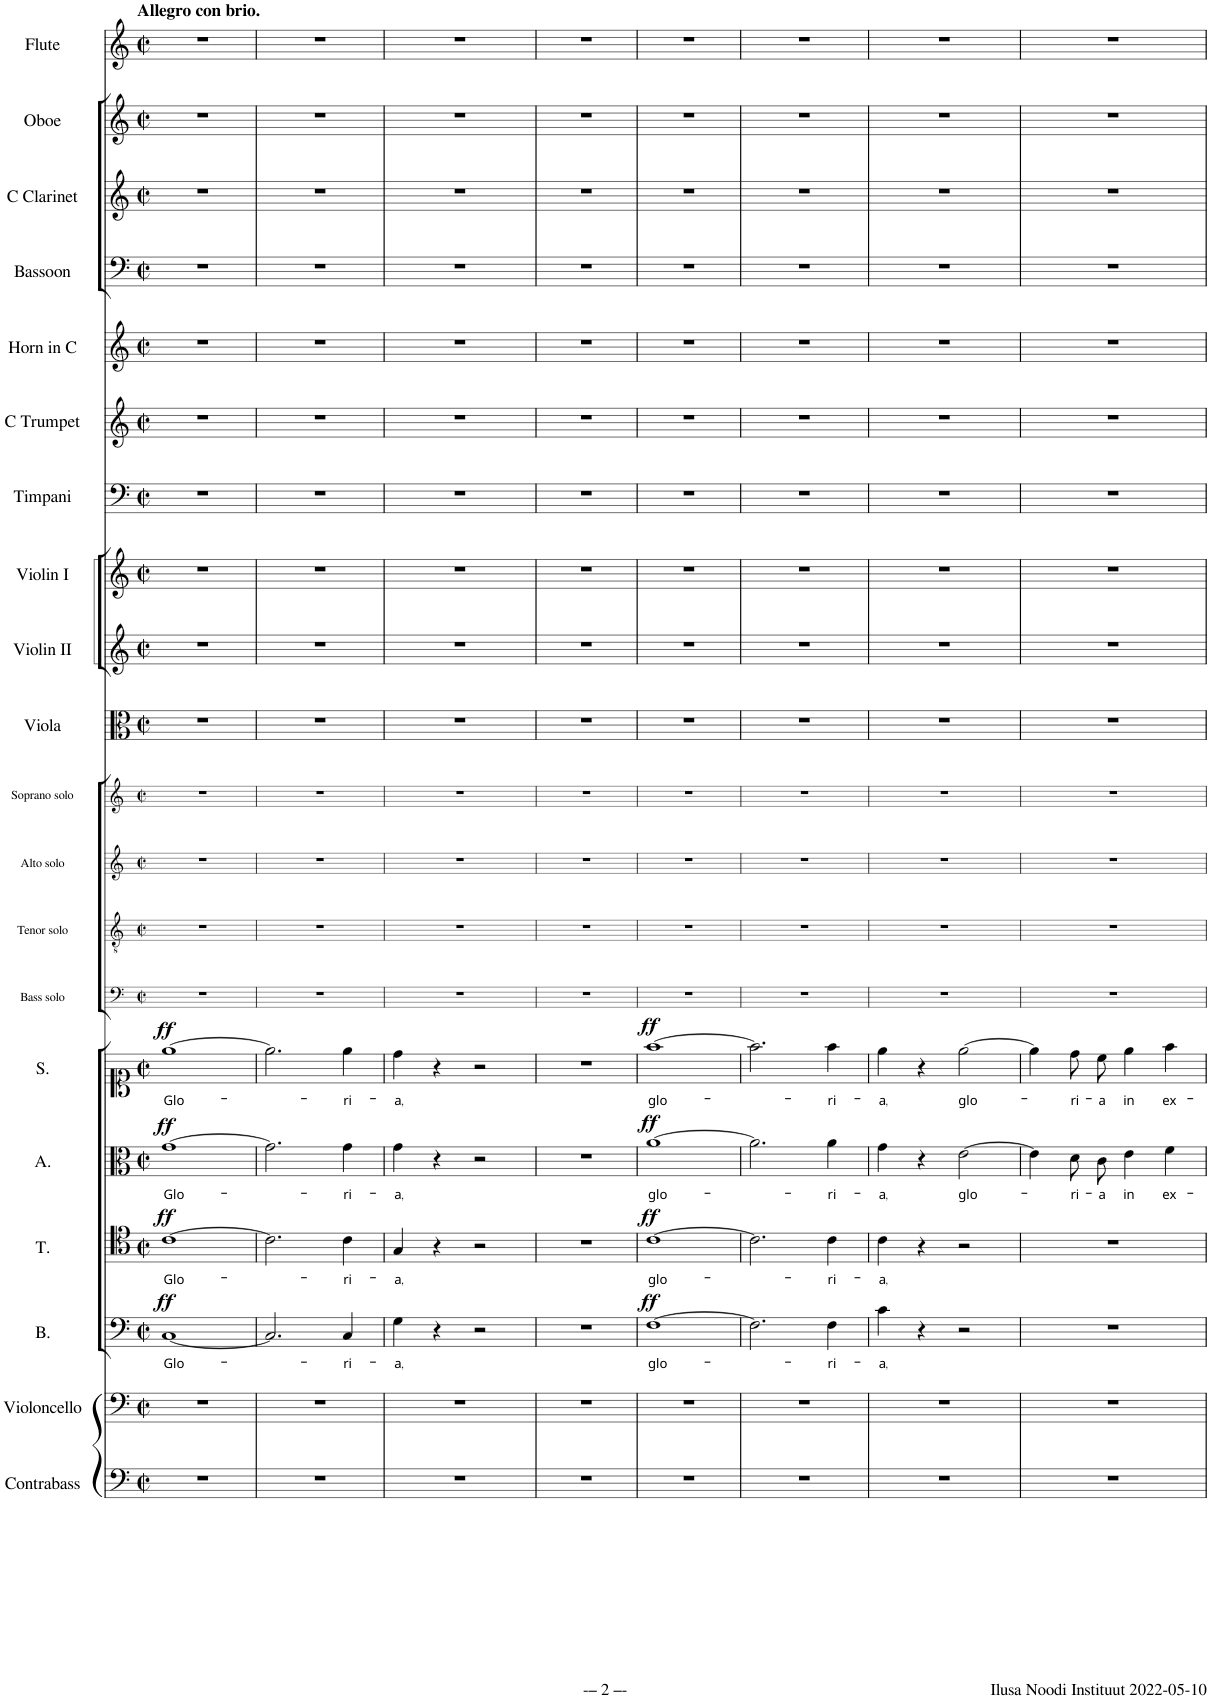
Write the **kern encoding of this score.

**kern	**kern	**kern	**text	**dynam	**kern	**text	**dynam	**kern	**text	**dynam	**kern	**text	**dynam	**kern	**kern	**kern	**kern	**kern	**kern	**kern	**kern	**kern	**kern	**kern	**kern	**kern	**kern
*part20	*part19	*part18	*part18	*part18	*part17	*part17	*part17	*part16	*part16	*part16	*part15	*part15	*part15	*part14	*part13	*part12	*part11	*part10	*part9	*part8	*part7	*part6	*part5	*part4	*part3	*part2	*part1
*staff20	*staff19	*staff18	*staff18	*staff18	*staff17	*staff17	*staff17	*staff16	*staff16	*staff16	*staff15	*staff15	*staff15	*staff14	*staff13	*staff12	*staff11	*staff10	*staff9	*staff8	*staff7	*staff6	*staff5	*staff4	*staff3	*staff2	*staff1
*I"Contrabass	*I"Violoncello	*I"B.	*	*	*I"T.	*	*	*I"A.	*	*	*I"S.	*	*	*I"Bass solo	*I"Tenor solo	*I"Alto solo	*I"Soprano solo	*I"Viola	*I"Violin II	*I"Violin I	*I"Timpani	*I"C Trumpet	*I"Horn in C	*I"Bassoon	*I"C Clarinet	*I"Oboe	*I"Flute
*I'Cb.	*I'Vc.	*I'B.	*	*	*I'T.	*	*	*I'A.	*	*	*I'S.	*	*	*I'B.s	*I'T.s	*I'A.s	*I'S.s	*I'Vla.	*I'Vln.II	*I'Vln.I	*I'Timp.	*I'C Tpt.	*	*I'Bsn.	*I'C Cl.	*I'Ob.	*I'Fl.
*	*	*	*	*	*	*	*	*	*	*	*	*	*	*stria5	*stria5	*stria5	*stria5	*	*	*	*	*	*	*	*	*	*
*clefF4	*clefF4	*clefF4	*	*	*clefC4	*	*	*clefC3	*	*	*clefC1	*	*	*clefF4	*clefGv2	*clefG2	*clefG2	*clefC3	*clefG2	*clefG2	*clefF4	*clefG2	*clefG2	*clefF4	*clefG2	*clefG2	*clefG2
*Trd7c12	*	*	*	*	*	*	*	*	*	*	*	*	*	*	*	*	*	*	*	*	*	*	*Trd7c12	*	*Trd1c2	*	*
*k[]	*k[]	*k[]	*	*	*k[]	*	*	*k[]	*	*	*k[]	*	*	*k[]	*k[]	*k[]	*k[]	*k[]	*k[]	*k[]	*k[]	*k[]	*k[]	*k[]	*k[]	*k[]	*k[]
*M2/2	*M2/2	*M2/2	*	*	*M2/2	*	*	*M2/2	*	*	*M2/2	*	*	*M2/2	*M2/2	*M2/2	*M2/2	*M2/2	*M2/2	*M2/2	*M2/2	*M2/2	*M2/2	*M2/2	*M2/2	*M2/2	*M2/2
*met(c|)	*met(c|)	*met(c|)	*	*	*met(c|)	*	*	*met(c|)	*	*	*met(c|)	*	*	*met(c|)	*met(c|)	*met(c|)	*met(c|)	*met(c|)	*met(c|)	*met(c|)	*met(c|)	*met(c|)	*met(c|)	*met(c|)	*met(c|)	*met(c|)	*met(c|)
=1	=1	=1	=1	=1	=1	=1	=1	=1	=1	=1	=1	=1	=1	=1	=1	=1	=1	=1	=1	=1	=1	=1	=1	=1	=1	=1	=1
!	!	!	!	!	!	!	!	!	!	!	!	!	!	!	!	!	!	!	!	!	!	!	!	!	!	!	!LO:TX:a:B:t=Allegro con brio.
!	!	!	!LO:LY:b	!LO:DY:a	!	!LO:LY:b	!LO:DY:a	!	!LO:LY:b	!LO:DY:a	!	!LO:LY:b	!LO:DY:a	!	!	!	!	!	!	!	!	!	!	!	!	!	!
1r	1r	[1C	Glo-	ff	[1c	Glo-	ff	[1g	Glo-	ff	[1ee	Glo-	ff	1r	1r	1r	1r	1r	1r	1r	1r	1r	1r	1r	1r	1r	1r
=2	=2	=2	=2	=2	=2	=2	=2	=2	=2	=2	=2	=2	=2	=2	=2	=2	=2	=2	=2	=2	=2	=2	=2	=2	=2	=2	=2
1r	1r	2.C/]	.	.	2.c\]	.	.	2.g\]	.	.	2.ee\]	.	.	1r	1r	1r	1r	1r	1r	1r	1r	1r	1r	1r	1r	1r	1r
!	!	!	!LO:LY:b	!	!	!LO:LY:b	!	!	!LO:LY:b	!	!	!LO:LY:b	!	!	!	!	!	!	!	!	!	!	!	!	!	!	!
.	.	4C/	-ri-	.	4c\	-ri-	.	4g\	-ri-	.	4ee\	-ri-	.	.	.	.	.	.	.	.	.	.	.	.	.	.	.
=3	=3	=3	=3	=3	=3	=3	=3	=3	=3	=3	=3	=3	=3	=3	=3	=3	=3	=3	=3	=3	=3	=3	=3	=3	=3	=3	=3
!	!	!	!LO:LY:b	!	!	!LO:LY:b	!	!	!LO:LY:b	!	!	!LO:LY:b	!	!	!	!	!	!	!	!	!	!	!	!	!	!	!
1r	1r	4G\	-a,	.	4G/	-a,	.	4g\	-a,	.	4dd\	-a,	.	1r	1r	1r	1r	1r	1r	1r	1r	1r	1r	1r	1r	1r	1r
.	.	4r	.	.	4r	.	.	4r	.	.	4r	.	.	.	.	.	.	.	.	.	.	.	.	.	.	.	.
.	.	2r	.	.	2r	.	.	2r	.	.	2r	.	.	.	.	.	.	.	.	.	.	.	.	.	.	.	.
=4	=4	=4	=4	=4	=4	=4	=4	=4	=4	=4	=4	=4	=4	=4	=4	=4	=4	=4	=4	=4	=4	=4	=4	=4	=4	=4	=4
1r	1r	1r	.	.	1r	.	.	1r	.	.	1r	.	.	1r	1r	1r	1r	1r	1r	1r	1r	1r	1r	1r	1r	1r	1r
=5	=5	=5	=5	=5	=5	=5	=5	=5	=5	=5	=5	=5	=5	=5	=5	=5	=5	=5	=5	=5	=5	=5	=5	=5	=5	=5	=5
!	!	!	!LO:LY:b	!LO:DY:a	!	!LO:LY:b	!LO:DY:a	!	!LO:LY:b	!LO:DY:a	!	!LO:LY:b	!LO:DY:a	!	!	!	!	!	!	!	!	!	!	!	!	!	!
1r	1r	[1F	glo-	ff	[1c	glo-	ff	[1a	glo-	ff	[1ff	glo-	ff	1r	1r	1r	1r	1r	1r	1r	1r	1r	1r	1r	1r	1r	1r
=6	=6	=6	=6	=6	=6	=6	=6	=6	=6	=6	=6	=6	=6	=6	=6	=6	=6	=6	=6	=6	=6	=6	=6	=6	=6	=6	=6
1r	1r	2.F\]	.	.	2.c\]	.	.	2.a\]	.	.	2.ff\]	.	.	1r	1r	1r	1r	1r	1r	1r	1r	1r	1r	1r	1r	1r	1r
!	!	!	!LO:LY:b	!	!	!LO:LY:b	!	!	!LO:LY:b	!	!	!LO:LY:b	!	!	!	!	!	!	!	!	!	!	!	!	!	!	!
.	.	4F\	-ri-	.	4c\	-ri-	.	4a\	-ri-	.	4ff\	-ri-	.	.	.	.	.	.	.	.	.	.	.	.	.	.	.
=7	=7	=7	=7	=7	=7	=7	=7	=7	=7	=7	=7	=7	=7	=7	=7	=7	=7	=7	=7	=7	=7	=7	=7	=7	=7	=7	=7
!	!	!	!LO:LY:b	!	!	!LO:LY:b	!	!	!LO:LY:b	!	!	!LO:LY:b	!	!	!	!	!	!	!	!	!	!	!	!	!	!	!
1r	1r	4c\	-a,	.	4c\	-a,	.	4g\	-a,	.	4ee\	-a,	.	1r	1r	1r	1r	1r	1r	1r	1r	1r	1r	1r	1r	1r	1r
.	.	4r	.	.	4r	.	.	4r	.	.	4r	.	.	.	.	.	.	.	.	.	.	.	.	.	.	.	.
!	!	!	!	!	!	!	!	!	!LO:LY:b	!	!	!LO:LY:b	!	!	!	!	!	!	!	!	!	!	!	!	!	!	!
.	.	2r	.	.	2r	.	.	[2e\	glo-	.	[2ee\	glo-	.	.	.	.	.	.	.	.	.	.	.	.	.	.	.
=8	=8	=8	=8	=8	=8	=8	=8	=8	=8	=8	=8	=8	=8	=8	=8	=8	=8	=8	=8	=8	=8	=8	=8	=8	=8	=8	=8
1r	1r	1r	.	.	1r	.	.	4e\]	.	.	4ee\]	.	.	1r	1r	1r	1r	1r	1r	1r	1r	1r	1r	1r	1r	1r	1r
!	!	!	!	!	!	!	!	!	!LO:LY:b	!	!	!LO:LY:b	!	!	!	!	!	!	!	!	!	!	!	!	!	!	!
.	.	.	.	.	.	.	.	8d\L	-ri-	.	8dd\L	-ri-	.	.	.	.	.	.	.	.	.	.	.	.	.	.	.
!	!	!	!	!	!	!	!	!	!LO:LY:b	!	!	!LO:LY:b	!	!	!	!	!	!	!	!	!	!	!	!	!	!	!
.	.	.	.	.	.	.	.	8c\J	-a	.	8cc\J	-a	.	.	.	.	.	.	.	.	.	.	.	.	.	.	.
!	!	!	!	!	!	!	!	!	!LO:LY:b	!	!	!LO:LY:b	!	!	!	!	!	!	!	!	!	!	!	!	!	!	!
.	.	.	.	.	.	.	.	4e\	in	.	4ee\	in	.	.	.	.	.	.	.	.	.	.	.	.	.	.	.
!	!	!	!	!	!	!	!	!	!LO:LY:b	!	!	!LO:LY:b	!	!	!	!	!	!	!	!	!	!	!	!	!	!	!
.	.	.	.	.	.	.	.	4f\	ex-	.	4ff\	ex-	.	.	.	.	.	.	.	.	.	.	.	.	.	.	.
=	=	=	=	=	=	=	=	=	=	=	=	=	=	=	=	=	=	=	=	=	=	=	=	=	=	=	=
*-	*-	*-	*-	*-	*-	*-	*-	*-	*-	*-	*-	*-	*-	*-	*-	*-	*-	*-	*-	*-	*-	*-	*-	*-	*-	*-	*-
